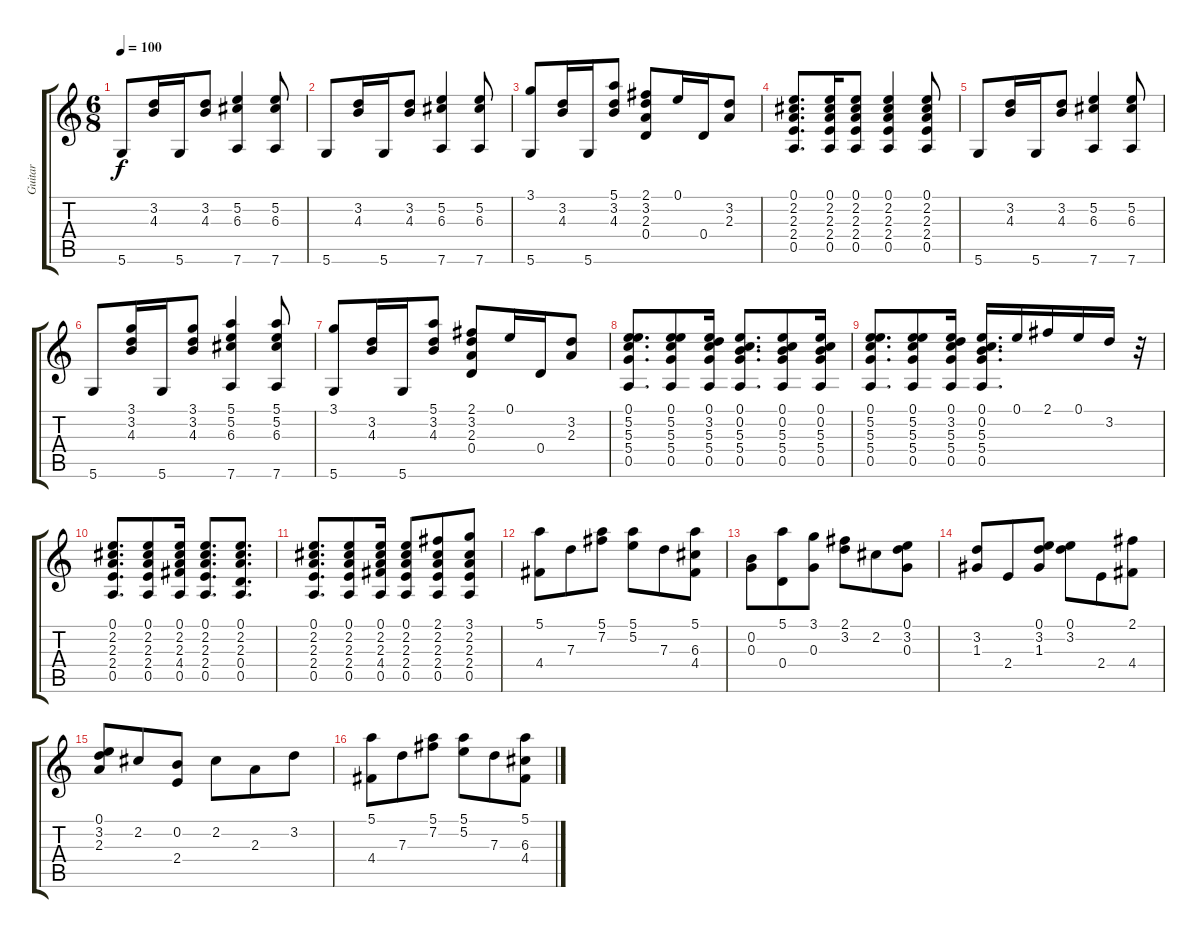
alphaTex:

\track ("Guitar" "Guitar") {instrument acousticguitarsteel}
\staff {score tabs}
\tuning (E4 B3 G3 D3 A2 D2) {hide}
\ts (6 8)
\tempo 100
\clef g2
\ks c
5.6.8{dy f} (3.2 4.3).16 5.6.16 (3.2 4.3).8 (5.2 6.3 7.6).4 (5.2 6.3 7.6).8 |
5.6.8 (3.2 4.3).16 5.6.16 (3.2 4.3).8 (5.2 6.3 7.6).4 (5.2 6.3 7.6).8 |
(3.1 5.6).8 (3.2 4.3).16 5.6.16 (5.1 3.2 4.3).8 (2.1 3.2 2.3 0.4).8 0.1.16 0.4.16 (3.2 2.3).8 |
(0.1 2.2 2.3 2.4 0.5).8{d} (0.1 2.2 2.3 2.4 0.5).16 (0.1 2.2 2.3 2.4 0.5).8 (0.1 2.2 2.3 2.4 0.5).4 (0.1 2.2 2.3 2.4 0.5).8 |
5.6.8 (3.2 4.3).16 5.6.16 (3.2 4.3).8 (5.2 6.3 7.6).4 (5.2 6.3 7.6).8 |
5.6.8 (3.1 3.2 4.3).16 5.6.16 (3.1 3.2 4.3).8 (5.1 5.2 6.3 7.6).4 (5.1 5.2 6.3 7.6).8 |
(3.1 5.6).8 (3.2 4.3).16 5.6.16 (5.1 3.2 4.3).8 (2.1 3.2 2.3 0.4).8 0.1.16 0.4.16 (3.2 2.3).8 |
(0.1 5.2 5.3 5.4 0.5).8{d} (0.1 5.2 5.3 5.4 0.5).8 (0.1 3.2 5.3 5.4 0.5).16 (0.1 0.2 5.3 5.4 0.5).8{d} (0.1 0.2 5.3 5.4 0.5).8 (0.1 0.2 5.3 5.4 0.5).16 |
(0.1 5.2 5.3 5.4 0.5).8{d} (0.1 5.2 5.3 5.4 0.5).8 (0.1 3.2 5.3 5.4 0.5).16 (0.1 0.2 5.3 5.4 0.5).16{d} 0.1.16 2.1.16 0.1.16 3.2.16 r.32 |
(0.1 2.2 2.3 2.4 0.5).8{d} (0.1 2.2 2.3 2.4 0.5).8 (0.1 2.2 2.3 4.4 0.5).16 (0.1 2.2 2.3 2.4 0.5).8{d} (0.1 2.2 2.3 0.4 0.5).8{d} |
(0.1 2.2 2.3 2.4 0.5).8{d} (0.1 2.2 2.3 2.4 0.5).8 (0.1 2.2 2.3 4.4 0.5).16 (0.1 2.2 2.3 2.4 0.5).8 (2.1 2.2 2.3 2.4 0.5).8 (3.1 2.2 2.3 2.4 0.5).8 |
(5.1 4.4).8 7.3.8 (5.1 7.2).8 (5.1 5.2).8 7.3.8 (5.1 6.3 4.4).8 |
(0.2 0.3).8 (5.1 0.4).8 (3.1 0.3).8 (2.1 3.2).8 2.2.8 (0.1 3.2 0.3).8 |
(3.2 1.3).8 2.4.8 (0.1 3.2 1.3).8 (0.1 3.2).8 2.4.8 (2.1 4.4).8 |
(0.1 3.2 2.3).8 2.2.8 (0.2 2.4).8 2.2.8 2.3.8 3.2.8 |
(5.1 4.4).8 7.3.8 (5.1 7.2).8 (5.1 5.2).8 7.3.8 (5.1 6.3 4.4).8
